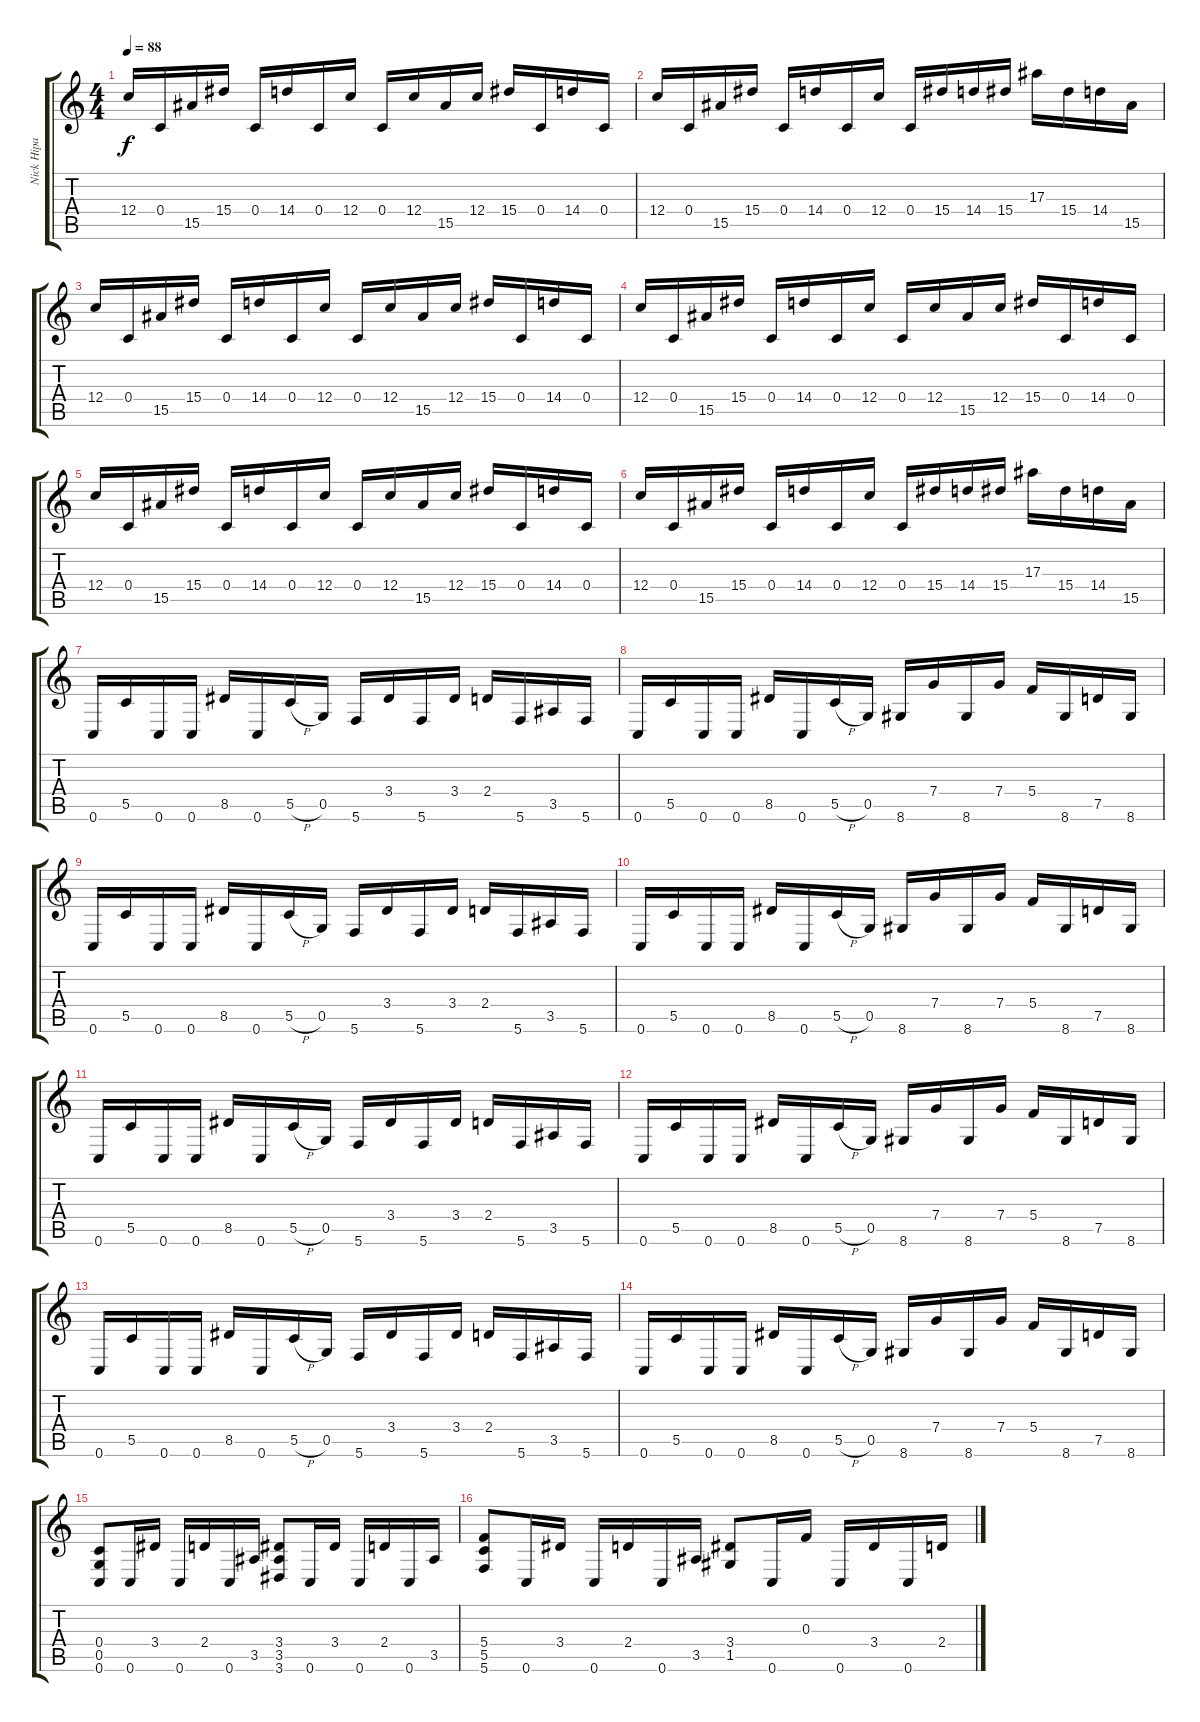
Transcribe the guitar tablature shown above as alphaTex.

\track ("Nick Hipa" "Nick Hipa") {instrument distortionguitar}
\staff {score tabs}
\tuning (D4 A3 F3 C3 G2 C2) {hide}
\ts (4 4)
\tempo 88
\clef g2
\ks c
12.4.16{dy f} 0.4.16 15.5.16 15.4.16 0.4.16 14.4.16 0.4.16 12.4.16 0.4.16 12.4.16 15.5.16 12.4.16 15.4.16 0.4.16 14.4.16 0.4.16 |
12.4.16 0.4.16 15.5.16 15.4.16 0.4.16 14.4.16 0.4.16 12.4.16 0.4.16 15.4.16 14.4.16 15.4.16 17.3.16 15.4.16 14.4.16 15.5.16 |
12.4.16 0.4.16 15.5.16 15.4.16 0.4.16 14.4.16 0.4.16 12.4.16 0.4.16 12.4.16 15.5.16 12.4.16 15.4.16 0.4.16 14.4.16 0.4.16 |
12.4.16 0.4.16 15.5.16 15.4.16 0.4.16 14.4.16 0.4.16 12.4.16 0.4.16 12.4.16 15.5.16 12.4.16 15.4.16 0.4.16 14.4.16 0.4.16 |
12.4.16 0.4.16 15.5.16 15.4.16 0.4.16 14.4.16 0.4.16 12.4.16 0.4.16 12.4.16 15.5.16 12.4.16 15.4.16 0.4.16 14.4.16 0.4.16 |
12.4.16 0.4.16 15.5.16 15.4.16 0.4.16 14.4.16 0.4.16 12.4.16 0.4.16 15.4.16 14.4.16 15.4.16 17.3.16 15.4.16 14.4.16 15.5.16 |
0.6.16 5.5.16 0.6.16 0.6.16 8.5.16 0.6.16 5.5{h}.16 0.5.16 5.6.16 3.4.16 5.6.16 3.4.16 2.4.16 5.6.16 3.5.16 5.6.16 |
0.6.16 5.5.16 0.6.16 0.6.16 8.5.16 0.6.16 5.5{h}.16 0.5.16 8.6.16 7.4.16 8.6.16 7.4.16 5.4.16 8.6.16 7.5.16 8.6.16 |
0.6.16 5.5.16 0.6.16 0.6.16 8.5.16 0.6.16 5.5{h}.16 0.5.16 5.6.16 3.4.16 5.6.16 3.4.16 2.4.16 5.6.16 3.5.16 5.6.16 |
0.6.16 5.5.16 0.6.16 0.6.16 8.5.16 0.6.16 5.5{h}.16 0.5.16 8.6.16 7.4.16 8.6.16 7.4.16 5.4.16 8.6.16 7.5.16 8.6.16 |
0.6.16 5.5.16 0.6.16 0.6.16 8.5.16 0.6.16 5.5{h}.16 0.5.16 5.6.16 3.4.16 5.6.16 3.4.16 2.4.16 5.6.16 3.5.16 5.6.16 |
0.6.16 5.5.16 0.6.16 0.6.16 8.5.16 0.6.16 5.5{h}.16 0.5.16 8.6.16 7.4.16 8.6.16 7.4.16 5.4.16 8.6.16 7.5.16 8.6.16 |
0.6.16 5.5.16 0.6.16 0.6.16 8.5.16 0.6.16 5.5{h}.16 0.5.16 5.6.16 3.4.16 5.6.16 3.4.16 2.4.16 5.6.16 3.5.16 5.6.16 |
0.6.16 5.5.16 0.6.16 0.6.16 8.5.16 0.6.16 5.5{h}.16 0.5.16 8.6.16 7.4.16 8.6.16 7.4.16 5.4.16 8.6.16 7.5.16 8.6.16 |
(0.4 0.5 0.6).8 0.6.16 3.4.16 0.6.16 2.4.16 0.6.16 3.5.16 (3.4 3.5 3.6).8 0.6.16 3.4.16 0.6.16 2.4.16 0.6.16 3.5.16 |
(5.4 5.5 5.6).8 0.6.16 3.4.16 0.6.16 2.4.16 0.6.16 3.5.16 (3.4 1.5).8 0.6.16 0.3.16 0.6.16 3.4.16 0.6.16 2.4.16
